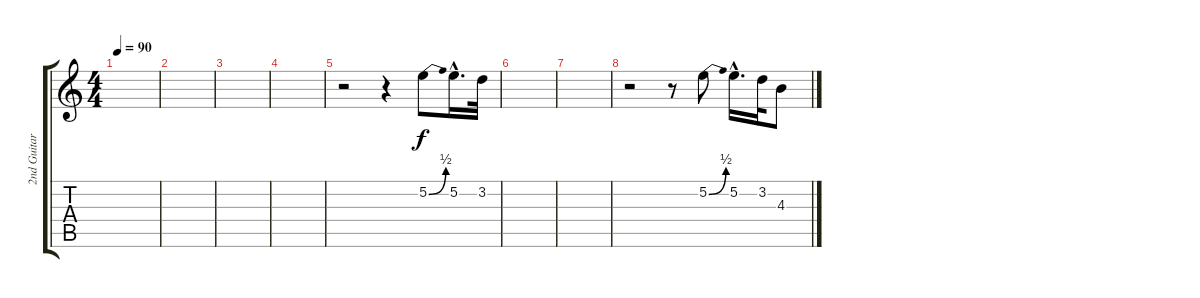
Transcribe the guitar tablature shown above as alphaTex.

\track ("2nd Guitar" "2nd Guitar") {instrument distortionguitar}
\staff {score tabs}
\tuning (E4 B3 G3 D3 A2 E2) {hide}
\ts (4 4)
\tempo 90
\clef g2
\ks c
|
|
|
|
r.2 r.4 5.2{be (bend 0 0 60 2)}.8 5.2{hac}.16{d} 3.2.32 |
|
|
r.2 r.8 5.2{be (bend 0 0 60 2)}.8 5.2{hac}.16{d} 3.2.32 4.3.8
